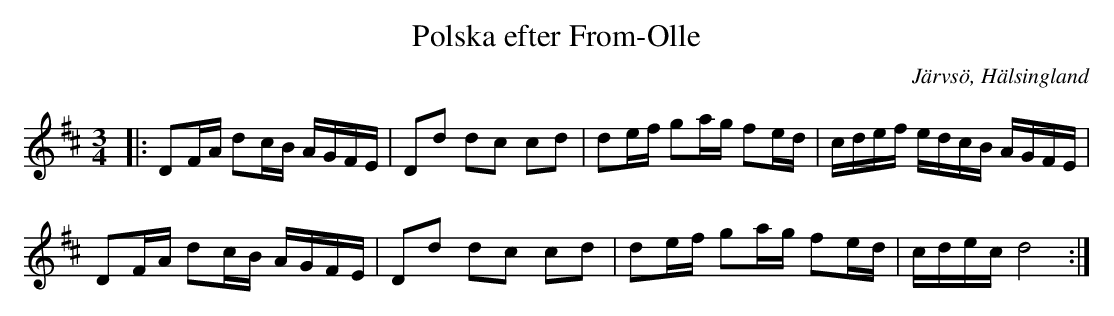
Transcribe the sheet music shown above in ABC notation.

X:1
T:Polska efter From-Olle
O:Järvsö, Hälsingland
M:3/4
L:1/8
K:D
|: DF/A/ dc/B/ A/G/F/E/ | Dd dc cd | de/f/ ga/g/ fe/d/ | c/d/e/f/ e/d/c/B/ A/G/F/E/ |
DF/A/ dc/B/ A/G/F/E/ | Dd dc cd | de/f/ ga/g/ fe/d/ | c/d/e/c/ d4 :|
